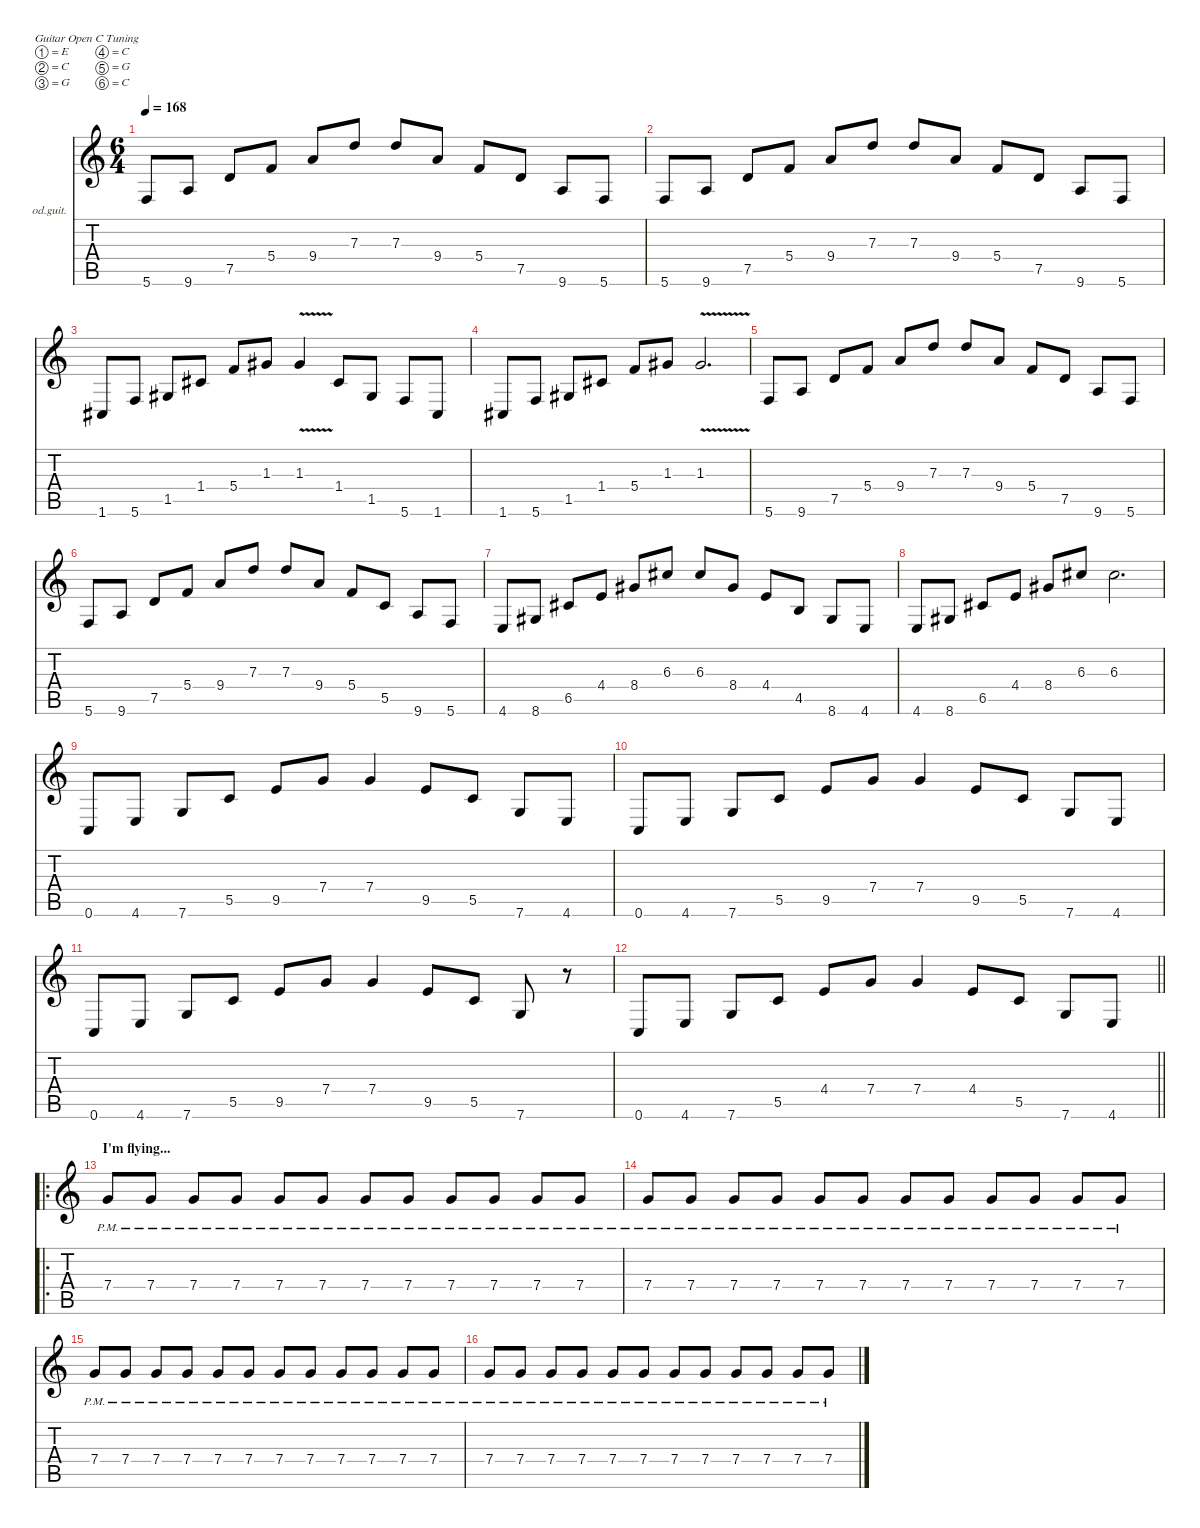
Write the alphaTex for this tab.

\defaultSystemsLayout 4
\hideDynamics
\bracketExtendMode nobrackets
\firstSystemTrackNameOrientation horizontal
\otherSystemsTrackNameOrientation horizontal
\track ("Dave" "od.guit.") {instrument overdrivenguitar}
\staff {score tabs}
\tuning (E4 C4 G3 C3 G2 C2)
\ts (6 4)
\tempo 168
\clef g2
\ks c
5.6.8{dy f beam Up} 9.6.8{beam Up} 7.5.8{beam Up} 5.4.8{beam Up} 9.4.8{beam Up} 7.3.8{beam Up} 7.3.8{beam Up} 9.4.8{beam Up} 5.4.8{beam Up} 7.5.8{beam Up} 9.6.8{beam Up} 5.6.8{beam Up} |
5.6.8{beam Up} 9.6.8{beam Up} 7.5.8{beam Up} 5.4.8{beam Up} 9.4.8{beam Up} 7.3.8{beam Up} 7.3.8{beam Up} 9.4.8{beam Up} 5.4.8{beam Up} 7.5.8{beam Up} 9.6.8{beam Up} 5.6.8{beam Up} |
1.6{acc #}.8{beam Up} 5.6.8{beam Up} 1.5{acc #}.8{beam Up} 1.4{acc #}.8{beam Up} 5.4.8{beam Up} 1.3{acc #}.8{beam Up} 1.3{v acc #}.4{beam Up} 1.4{acc #}.8{beam Up} 1.5{acc #}.8{beam Up} 5.6.8{beam Up} 1.6{acc #}.8{beam Up} |
1.6{acc #}.8{beam Up} 5.6.8{beam Up} 1.5{acc #}.8{beam Up} 1.4{acc #}.8{beam Up} 5.4.8{beam Up} 1.3{acc #}.8{beam Up} 1.3{v acc #}.2{d beam Up} |
5.6.8{beam Up} 9.6.8{beam Up} 7.5.8{beam Up} 5.4.8{beam Up} 9.4.8{beam Up} 7.3.8{beam Up} 7.3.8{beam Up} 9.4.8{beam Up} 5.4.8{beam Up} 7.5.8{beam Up} 9.6.8{beam Up} 5.6.8{beam Up} |
5.6.8{beam Up} 9.6.8{beam Up} 7.5.8{beam Up} 5.4.8{beam Up} 9.4.8{beam Up} 7.3.8{beam Up} 7.3.8{beam Up} 9.4.8{beam Up} 5.4.8{beam Up} 5.5.8{beam Up} 9.6.8{beam Up} 5.6.8{beam Up} |
4.6.8{beam Up} 8.6{acc #}.8{beam Up} 6.5{acc #}.8{beam Up} 4.4.8{beam Up} 8.4{acc #}.8{beam Up} 6.3{acc #}.8{beam Up} 6.3{acc #}.8{beam Up} 8.4{acc #}.8{beam Up} 4.4.8{beam Up} 4.5.8{beam Up} 8.6{acc #}.8{beam Up} 4.6.8{beam Up} |
4.6.8{beam Up} 8.6{acc #}.8{beam Up} 6.5{acc #}.8{beam Up} 4.4.8{beam Up} 8.4{acc #}.8{beam Up} 6.3{acc #}.8{beam Up} 6.3{acc #}.2{d beam Down} |
0.6.8{beam Up} 4.6.8{beam Up} 7.6.8{beam Up} 5.5.8{beam Up} 9.5.8{beam Up} 7.4.8{beam Up} 7.4.4{beam Up} 9.5.8{beam Up} 5.5.8{beam Up} 7.6.8{beam Up} 4.6.8{beam Up} |
0.6.8{beam Up} 4.6.8{beam Up} 7.6.8{beam Up} 5.5.8{beam Up} 9.5.8{beam Up} 7.4.8{beam Up} 7.4.4{beam Up} 9.5.8{beam Up} 5.5.8{beam Up} 7.6.8{beam Up} 4.6.8{beam Up} |
0.6.8{beam Up} 4.6.8{beam Up} 7.6.8{beam Up} 5.5.8{beam Up} 9.5.8{beam Up} 7.4.8{beam Up} 7.4.4{beam Up} 9.5.8{beam Up} 5.5.8{beam Up} 7.6.8{beam Up} r.8{beam Up} |
\barLineRight lightlight
0.6.8{beam Up} 4.6.8{beam Up} 7.6.8{beam Up} 5.5.8{beam Up} 4.4.8{beam Up} 7.4.8{beam Up} 7.4.4{beam Up} 4.4.8{beam Up} 5.5.8{beam Up} 7.6.8{beam Up} 4.6.8{beam Up} |
\ro
\section ("" "I'm flying...")
7.4{pm}.8{beam Up} 7.4{pm}.8{beam Up} 7.4{pm}.8{beam Up} 7.4{pm}.8{beam Up} 7.4{pm}.8{beam Up} 7.4{pm}.8{beam Up} 7.4{pm}.8{beam Up} 7.4{pm}.8{beam Up} 7.4{pm}.8{beam Up} 7.4{pm}.8{beam Up} 7.4{pm}.8{beam Up} 7.4{pm}.8{beam Up} |
7.4{pm}.8{beam Up} 7.4{pm}.8{beam Up} 7.4{pm}.8{beam Up} 7.4{pm}.8{beam Up} 7.4{pm}.8{beam Up} 7.4{pm}.8{beam Up} 7.4{pm}.8{beam Up} 7.4{pm}.8{beam Up} 7.4{pm}.8{beam Up} 7.4{pm}.8{beam Up} 7.4{pm}.8{beam Up} 7.4{pm}.8{beam Up} |
7.4{pm}.8{beam Up} 7.4{pm}.8{beam Up} 7.4{pm}.8{beam Up} 7.4{pm}.8{beam Up} 7.4{pm}.8{beam Up} 7.4{pm}.8{beam Up} 7.4{pm}.8{beam Up} 7.4{pm}.8{beam Up} 7.4{pm}.8{beam Up} 7.4{pm}.8{beam Up} 7.4{pm}.8{beam Up} 7.4{pm}.8{beam Up} |
7.4{pm}.8{beam Up} 7.4{pm}.8{beam Up} 7.4{pm}.8{beam Up} 7.4{pm}.8{beam Up} 7.4{pm}.8{beam Up} 7.4{pm}.8{beam Up} 7.4{pm}.8{beam Up} 7.4{pm}.8{beam Up} 7.4{pm}.8{beam Up} 7.4{pm}.8{beam Up} 7.4{pm}.8{beam Up} 7.4{pm}.8{beam Up}
